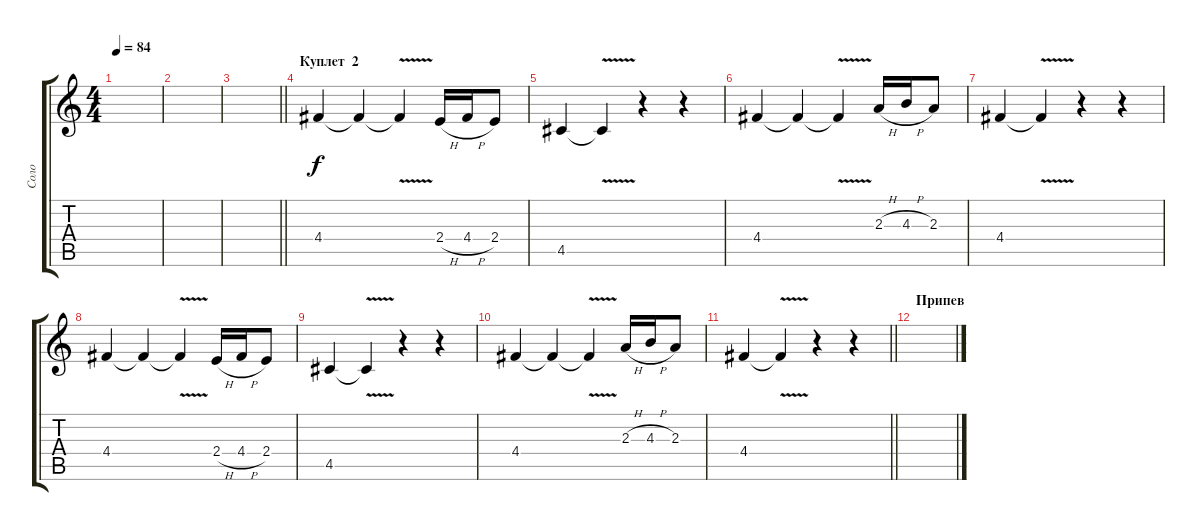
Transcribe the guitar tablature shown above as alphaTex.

\track ("Соло" "Соло") {instrument electricguitarmuted}
\staff {score tabs}
\tuning (E4 B3 G3 D3 A2 E2) {hide}
\ts (4 4)
\tempo 84
\clef g2
\ks c
|
|
\barLineRight lightlight
|
\section ("" "Куплет  2")
4.4.4{dy f} 4.4{t}.4 4.4{v t}.4 2.4{h}.16 4.4{h}.16 2.4.8 |
4.5.4 4.5{v t}.4 r.4 r.4 |
4.4.4 4.4{t}.4 4.4{v t}.4 2.3{h}.16 4.3{h}.16 2.3.8 |
4.4.4 4.4{v t}.4 r.4 r.4 |
4.4.4 4.4{t}.4 4.4{v t}.4 2.4{h}.16 4.4{h}.16 2.4.8 |
4.5.4 4.5{v t}.4 r.4 r.4 |
4.4.4 4.4{t}.4 4.4{v t}.4 2.3{h}.16 4.3{h}.16 2.3.8 |
\barLineRight lightlight
4.4.4 4.4{v t}.4 r.4 r.4 |
\section ("" "Припев")
